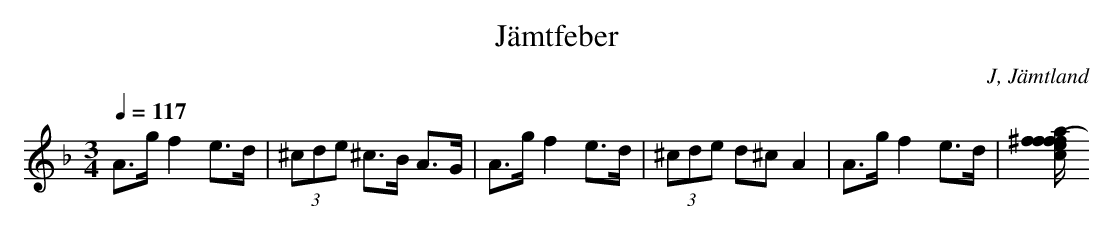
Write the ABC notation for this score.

X:1
T: Jämtfeber
O: J, Jämtland
M:3/4
L:1/8
Q:1/4=117
K:Dm
A>g f2 e>d|(3^cde ^c>B A>G|A>g f2 e>d|(3^cde d^c A2|A>g f2 e>d|[{f}^f a/f/e/c/ (3fec|d>f d2 d2 :|
